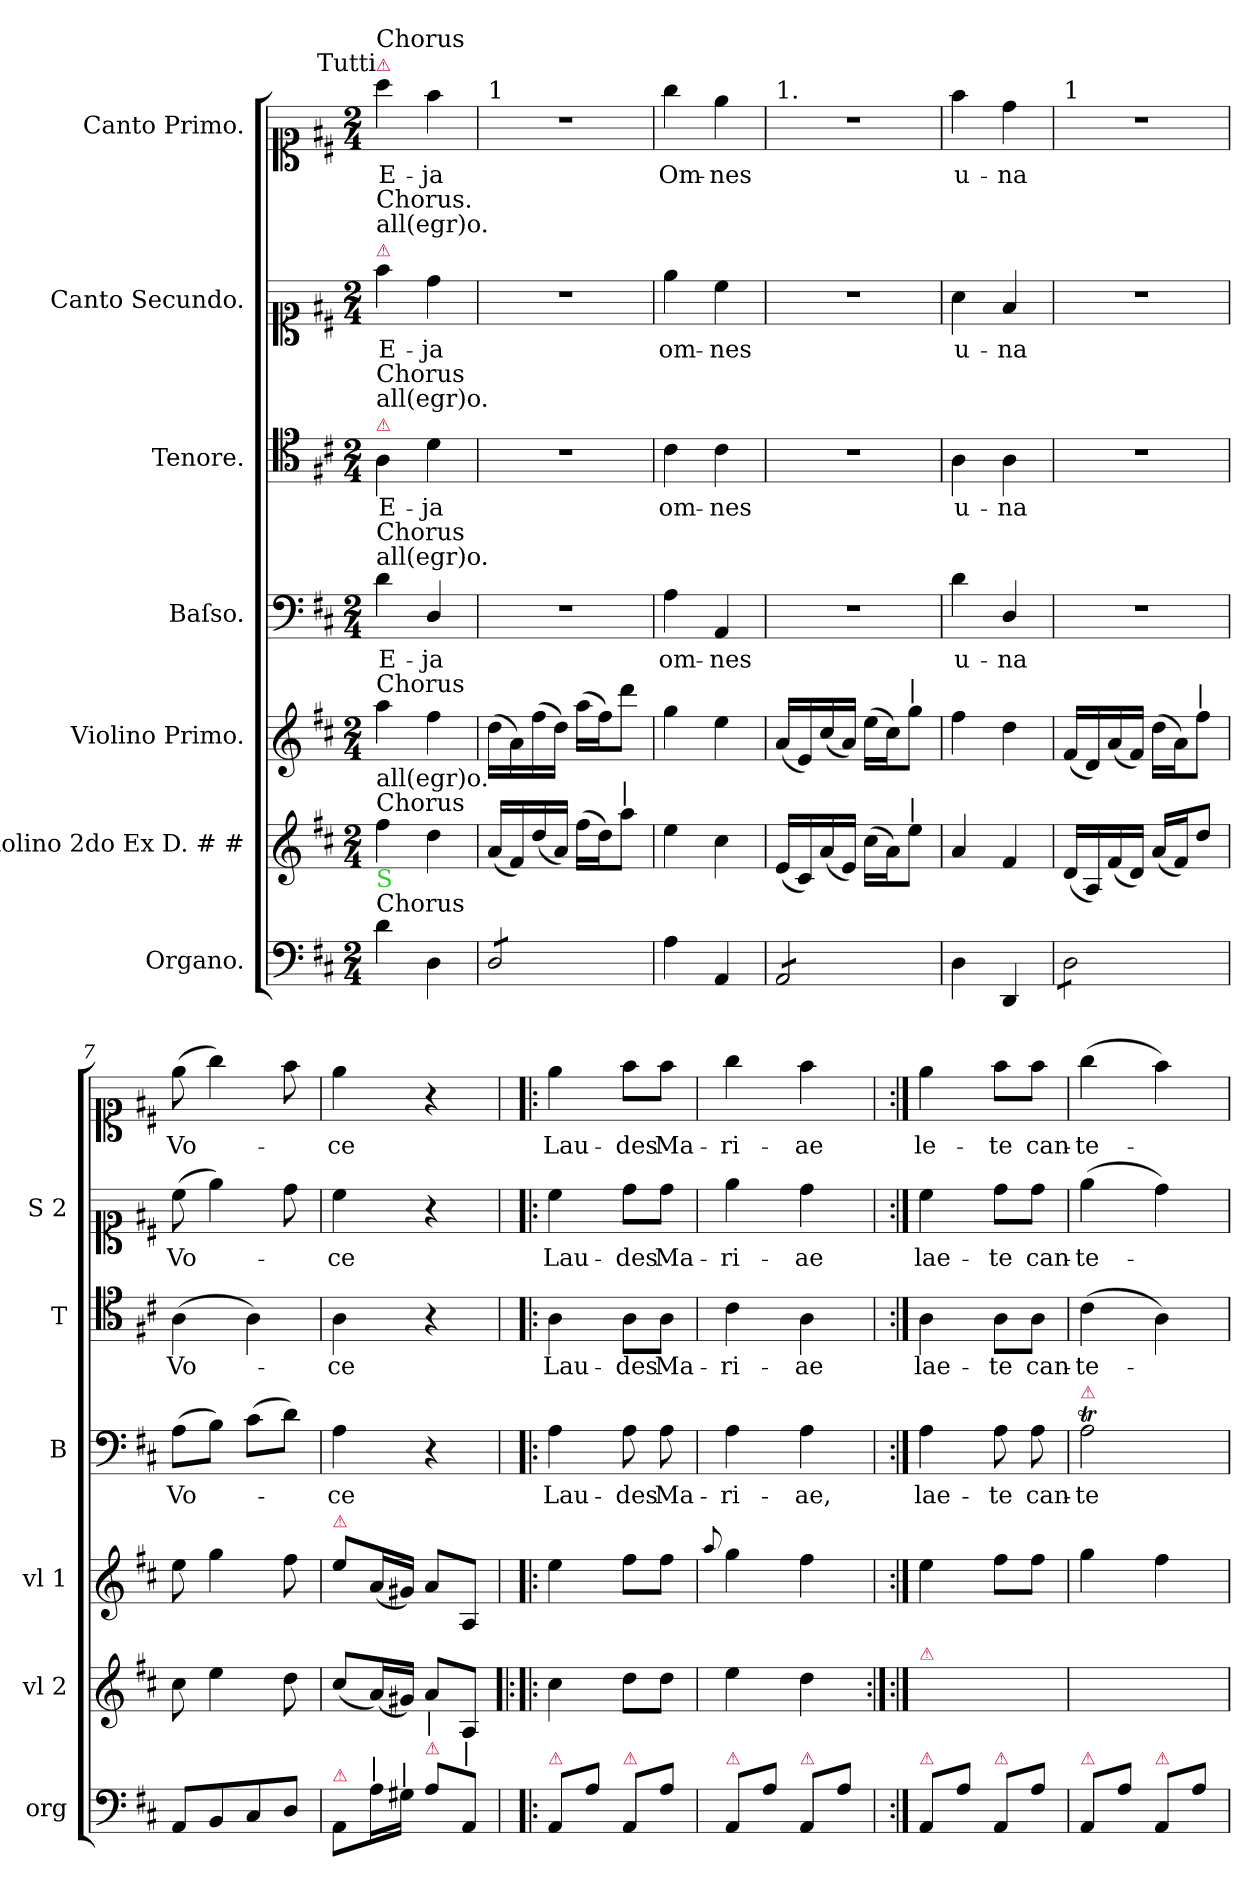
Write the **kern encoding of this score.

**kern	**kern	**kern	**kern	**text	**kern	**text	**kern	**text	**kern	**text
*part7	*part6	*part5	*part4	*part4	*part3	*part3	*part2	*part2	*part1	*part1
*staff7	*staff6	*staff5	*staff4	*staff4	*staff3	*staff3	*staff2	*staff2	*staff1	*staff1
*I"Organo.	*I"Violino 2do Ex D. # #	*I"Violino Primo.	*I"Baſso.	*	*I"Tenore.	*	*I"Canto Secundo.	*	*I"Canto Primo.	*
*I'org	*I'vl 2	*I'vl 1	*I'B	*	*I'T	*	*I'S 2	*	*	*
*clefF4	*clefG2	*clefG2	*clefF4	*	*clefC4	*	*clefC1	*	*clefC1	*
*k[f#c#]	*k[f#c#]	*k[f#c#]	*k[f#c#]	*	*k[f#c#]	*	*k[f#c#]	*	*k[f#c#]	*
*D:	*D:	*D:	*D:	*	*D:	*	*D:	*	*D:	*
*M2/4	*M2/4	*M2/4	*M2/4	*	*M2/4	*	*M2/4	*	*M2/4	*
=1	=1	=1	=1	=1	=1	=1	=1	=1	=1	=1
!	!	!	!	!	!	!	!	!	!LO:TX:a:color=crimson:t=⚠	!
!	!	!	!	!	!	!	!	!	!LO:TX:a:rj:t=Tutti	!
!	!	!	!	!	!	!	!	!	!LO:TX:a:t=Chorus	!
!	!	!	!	!	!	!	!LO:TX:a:color=crimson:t=⚠	!	!	!
!	!	!	!	!	!	!	!LO:TX:a:t=all(egr)o.	!	!	!
!	!	!	!	!	!	!	!LO:TX:a:t=Chorus.	!	!	!
!	!	!	!	!	!LO:TX:a:color=crimson:t=⚠	!	!	!	!	!
!	!	!	!	!	!LO:TX:a:t=all(egr)o.	!	!	!	!	!
!	!	!	!	!	!LO:TX:a:t=Chorus	!	!	!	!	!
!	!	!	!LO:TX:a:t=all(egr)o.	!	!	!	!	!	!	!
!	!	!	!LO:TX:a:t=Chorus	!	!	!	!	!	!	!
!	!	!LO:TX:a:t=Chorus	!	!	!	!	!	!	!	!
!	!LO:TX:a:t=Chorus	!	!	!	!	!	!	!	!	!
!	!LO:TX:a:t=all(egr)o.	!	!	!	!	!	!	!	!	!
!LO:TX:a:t=Chorus	!	!	!	!	!	!	!	!	!	!
!LO:TX:a:color=limegreen:t=S	!	!	!	!	!	!	!	!	!	!
4d\	4ff#\	4aa\	4d\	E-	4A\	E-	4ff#\	E-	4aa\	E-
4D\	4dd\	4ff#\	4D/	-ja	4d\	-ja	4dd\	-ja	4ff#\	-ja
=2	=2	=2	=2	=2	=2	=2	=2	=2	=2	=2
!	!	!	!	!	!	!	!	!	!LO:TX:a:t=1	!
*tremolo	*	*	*	*	*	*	*	*	*	*
8D/L	(16a/LL	(16dd\LL	2r	.	2r	.	2r	.	2r	.
.	16f#/)	16a\)	.	.	.	.	.	.	.	.
8D/	(16dd/	(16ff#\	.	.	.	.	.	.	.	.
.	16a/JJ)	16dd\JJ)	.	.	.	.	.	.	.	.
8D/	(16ff#\LL	(16aa\LL	.	.	.	.	.	.	.	.
.	16dd\J)	16ff#\J)	.	.	.	.	.	.	.	.
!	!LO:TX:a:t=|	!	!	!	!	!	!	!	!	!
8D/J	8aa\J	8ddd\J	.	.	.	.	.	.	.	.
*Xtremolo	*	*	*	*	*	*	*	*	*	*
=3	=3	=3	=3	=3	=3	=3	=3	=3	=3	=3
4A\	4ee\	4gg\	4A\	om-	4c#\	om-	4ee\	om-	4gg\	Om-
4AA/	4cc#\	4ee\	4AA/	-nes	4c#\	-nes	4cc#\	-nes	4ee\	-nes
=4	=4	=4	=4	=4	=4	=4	=4	=4	=4	=4
!	!	!	!	!	!	!	!	!	!LO:TX:a:t=1.	!
*tremolo	*	*	*	*	*	*	*	*	*	*
8AA/L	(16e/LL	(16a/LL	2r	.	2r	.	2r	.	2r	.
.	16c#/)	16e/)	.	.	.	.	.	.	.	.
8AA/	(16a/	(16cc#/	.	.	.	.	.	.	.	.
.	16e/JJ)	16a/JJ)	.	.	.	.	.	.	.	.
8AA/	(16cc#\LL	(16ee\LL	.	.	.	.	.	.	.	.
.	16a\J)	16cc#\J)	.	.	.	.	.	.	.	.
!	!	!LO:TX:a:t=|	!	!	!	!	!	!	!	!
!	!LO:TX:a:t=|	!	!	!	!	!	!	!	!	!
8AA/J	8ee\J	8gg\J	.	.	.	.	.	.	.	.
*Xtremolo	*	*	*	*	*	*	*	*	*	*
=5	=5	=5	=5	=5	=5	=5	=5	=5	=5	=5
4D\	4a/	4ff#\	4d\	u-	4A\	u-	4a\	u-	4ff#\	u-
4DD/	4f#/	4dd\	4D/	-na	4A\	-na	4f#/	-na	4dd\	-na
=6	=6	=6	=6	=6	=6	=6	=6	=6	=6	=6
!	!	!	!	!	!	!	!	!	!LO:TX:a:t=1	!
*tremolo	*	*	*	*	*	*	*	*	*	*
8D\L	(16d/LL	(16f#/LL	2r	.	2r	.	2r	.	2r	.
.	16A/)	16d/)	.	.	.	.	.	.	.	.
8D\	(16f#/	(16a/	.	.	.	.	.	.	.	.
.	16d/JJ)	16f#/JJ)	.	.	.	.	.	.	.	.
8D\	(16a/LL	(16dd\LL	.	.	.	.	.	.	.	.
.	16f#/J)	16a\J)	.	.	.	.	.	.	.	.
!	!	!LO:TX:a:t=|	!	!	!	!	!	!	!	!
8D\J	8dd/J	8ff#\J	.	.	.	.	.	.	.	.
*Xtremolo	*	*	*	*	*	*	*	*	*	*
=7	=7	=7	=7	=7	=7	=7	=7	=7	=7	=7
8AA/L	8cc#\	8ee\	(8A\L	Vo-	(4A\	Vo-	(8cc#\	Vo-	(8ee\	Vo-
8BB/	4ee\	4gg\	8B\J)	.	.	.	4ee\)	.	4gg\)	.
8C#/	.	.	(8c#\L	.	4A\)	.	.	.	.	.
8D/J	8dd\	8ff#\	8d\J)	.	.	.	8dd\	.	8ff#\	.
=8	=8	=8	=8	=8	=8	=8	=8	=8	=8	=8
!	!	!LO:TX:a:color=crimson:t=⚠	!	!	!	!	!	!	!	!
!LO:TX:a:color=crimson:t=⚠	!	!	!	!	!	!	!	!	!	!
8AA/L	(8cc#/L	8ee\L	4A\	-ce	4A\	-ce	4cc#\	-ce	4ee\	-ce
!LO:TX:a:t=|	!	!	!	!	!	!	!	!	!	!
16A\L	(16a/L)	(16a/L	.	.	.	.	.	.	.	.
!LO:TX:a:t=|	!	!	!	!	!	!	!	!	!	!
16G#X\JJ	16g#X/JJ)	16g#X/JJ)	.	.	.	.	.	.	.	.
!LO:TX:a:color=crimson:t=⚠	!	!	!	!	!	!	!	!	!	!
!LO:TX:a:t=|	!	!	!	!	!	!	!	!	!	!
8A\L	8a/L	8a/L	4r	.	4r	.	4r	.	4r	.
!LO:TX:a:t=|	!	!	!	!	!	!	!	!	!	!
8AA/J	8A/J	8A/J	.	.	.	.	.	.	.	.
=9	=9!|:	=9	=9	=9	=9	=9	=9	=9	=9	=9
!LO:TX:a:color=crimson:t=⚠	!	!	!	!	!	!	!	!	!	!
8AA/L	4cc#\	4ee\	4A\	Lau-	4A\	Lau-	4cc#\	Lau-	4ee\	Lau-
8A\J	.	.	.	.	.	.	.	.	.	.
!LO:TX:a:color=crimson:t=⚠	!	!	!	!	!	!	!	!	!	!
8AA/L	8dd\L	8ff#\L	8A\	-des	8A\L	-des	8dd\L	-des	8ff#\L	-des
8A\J	8dd\J	8ff#\J	8A\	Ma-	8A\J	Ma-	8dd\J	Ma-	8ff#\J	Ma-
=10	=10	=10	=10	=10	=10	=10	=10	=10	=10	=10
.	.	8qqaa/	.	.	.	.	.	.	.	.
!LO:TX:a:color=crimson:t=⚠	!	!	!	!	!	!	!	!	!	!
8AA/L	4ee\	4gg\	4A\	-ri-	4c#\	-ri-	4ee\	-ri-	4gg\	-ri-
8A\J	.	.	.	.	.	.	.	.	.	.
!LO:TX:a:color=crimson:t=⚠	!	!	!	!	!	!	!	!	!	!
8AA/L	4dd\	4ff#\	4A\	-ae,	4A\	-ae	4dd\	-ae	4ff#\	-ae
8A\J	.	.	.	.	.	.	.	.	.	.
=11	=11:|!	=11	=11	=11	=11	=11	=11	=11	=11	=11
!	!LO:TX:a:color=crimson:t=⚠	!	!	!	!	!	!	!	!	!
!LO:TX:a:color=crimson:t=⚠	!	!	!	!	!	!	!	!	!	!
8AA/L	4cc#\yy	4ee\	4A\	lae-	4A\	lae-	4cc#\	lae-	4ee\	le-
8A\J	.	.	.	.	.	.	.	.	.	.
!LO:TX:a:color=crimson:t=⚠	!	!	!	!	!	!	!	!	!	!
8AA/L	8dd\Lyy	8ff#\L	8A\	-te	8A\L	-te	8dd\L	-te	8ff#\L	-te
8A\J	8dd\Jyy	8ff#\J	8A\	can-	8A\J	can-	8dd\J	can-	8ff#\J	can-
=12	=12	=12	=12	=12	=12	=12	=12	=12	=12	=12
!	!	!	!LO:TX:a:color=crimson:t=⚠	!	!	!	!	!	!	!
!LO:TX:a:color=crimson:t=⚠	!	!	!	!	!	!	!	!	!	!
8AA/L	4ee\yy	4gg\	2AT\	-te-	(4c#\	-te-	(4ee\	-te-	(4gg\	-te-
8A\J	.	.	.	.	.	.	.	.	.	.
!LO:TX:a:color=crimson:t=⚠	!	!	!	!	!	!	!	!	!	!
8AA/L	4dd\yy	4ff#\	.	.	4A\)	.	4dd\)	.	4ff#\)	.
8A\J	.	.	.	.	.	.	.	.	.	.
=	=	=	=	=	=	=	=	=	=	=
*-	*-	*-	*-	*-	*-	*-	*-	*-	*-	*-
